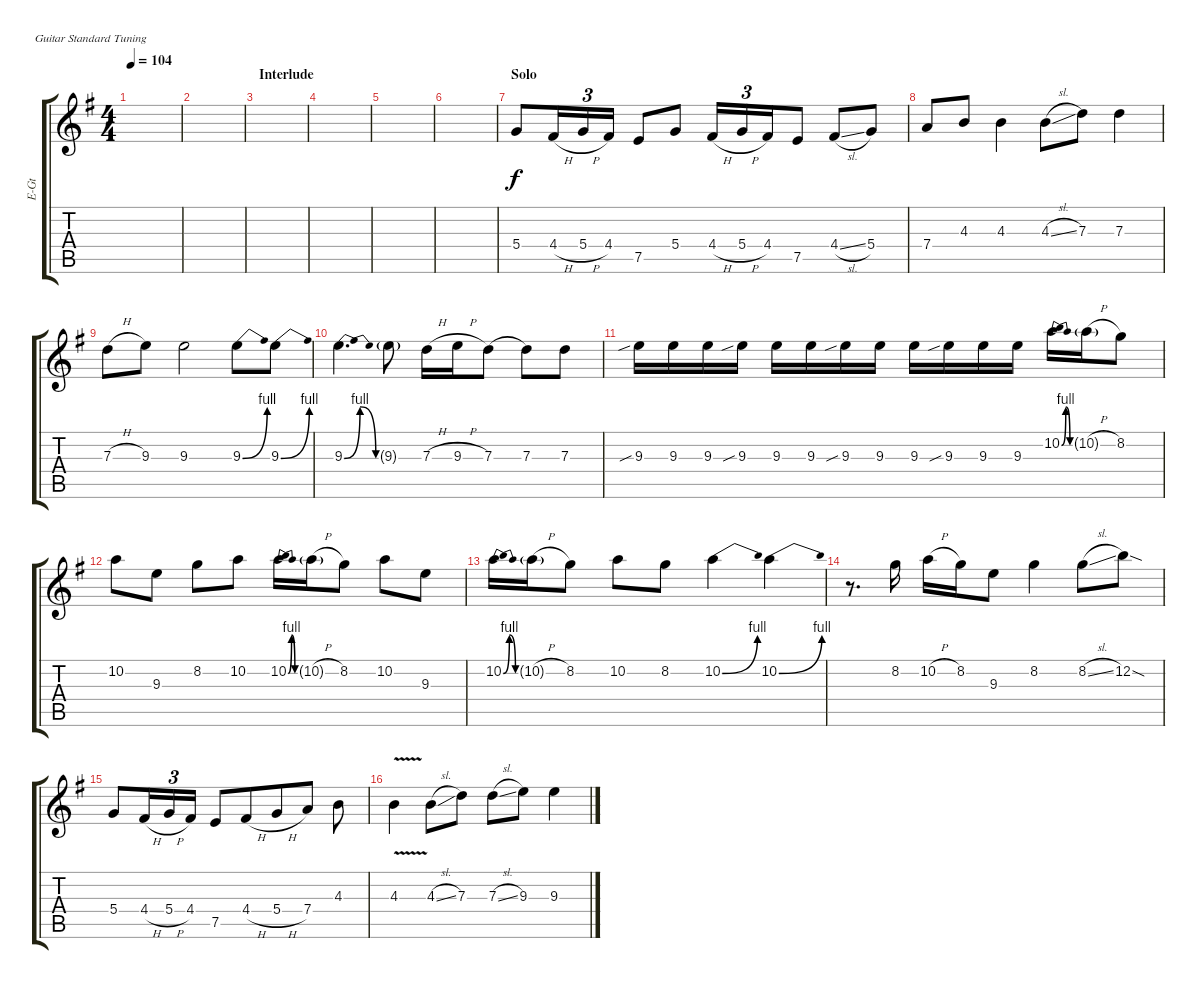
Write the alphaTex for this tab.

\defaultSystemsLayout 4
\track ("Electric Guitar" "E-Gt") {instrument distortionguitar}
\staff {score tabs}
\tuning (E4 B3 G3 D3 A2 E2)
\ts (4 4)
\tempo 104
\clef g2
\scale
0.333333
\ks g
|
\scale
0.333333 |
\section ("" "Interlude")
\scale
0.333333 |
\scale
0.333333 |
\scale
0.333333 |
\scale
0.333333 |
\section ("" "Solo")
\scale
0.333333 5.4.8 4.4{h}.16{beam merge} 5.4{h}.16{tu (3 2) beam merge} 4.4.16{beam split} 7.5.8 5.4.8 4.4{h}.16{beam merge} 5.4{h}.16{tu (3 2) beam merge} 4.4.16 7.5.8{beam split} 4.4{sl}.8{beam merge} 5.4.8 |
\scale
0.333333 7.4.8 4.3.8 4.3.4 4.3{sl}.8 7.3.8 7.3.4 |
\scale
0.333333 7.3{h}.8 9.3.8 9.3.2 9.3{be (bend 0 0 15 4)}.8 9.3{be (bend 0 0 15 4)}.8 |
\scale
0.333333 9.3{be (bendrelease 0 0 10.2 4 20.4 4 30 0)}.4{d} 9.3{g}.8{beam split} 7.3{h}.16{beam merge} 9.3{h}.16{beam merge} 7.3.8{legatoorigin beam split} 7.3.8{beam merge} 7.3.8 |
\scale
0.333333 9.3{sib}.16 9.3.16 9.3.16 9.3{sib}.16 9.3.16 9.3.16 9.3{sib}.16 9.3.16 9.3.16 9.3{sib}.16 9.3.16 9.3.16 10.2{be (bendrelease 0 0 10.2 4 20.4 4 30 0)}.16 10.2{h g}.16 8.2.8 |
\scale
0.333333 10.2.8 9.3.8 8.2.8 10.2.8 10.2{be (bendrelease 0 0 10.2 4 20.4 4 30 0)}.16 10.2{h g}.16 8.2.8 10.2.8 9.3.8 |
\scale
0.333333 10.2{be (bendrelease 0 0 10.2 4 20.4 4 30 0)}.16 10.2{h g}.16 8.2.8 10.2.8 8.2.8 10.2{be (bend 0 0 15 4)}.4 10.2{be (bend 0 0 15 4)}.4 |
\scale
0.333333 r.8{d} 8.2.16 10.2{h}.16 8.2.16 9.3.8 8.2.4 8.2{sl}.8 12.2{sod}.8 |
\scale
0.333333 5.4.8 4.4{h}.16{beam merge} 5.4{h}.16{tu (3 2) beam merge} 4.4.16 7.5.8 4.4{h}.8{beam merge} 5.4{h}.8{beam merge} 7.4.8 4.3.8 |
\scale
0.333333 4.3{v}.4 4.3{sl}.8 7.3.8 7.3{sl}.8 9.3.8 9.3.4
